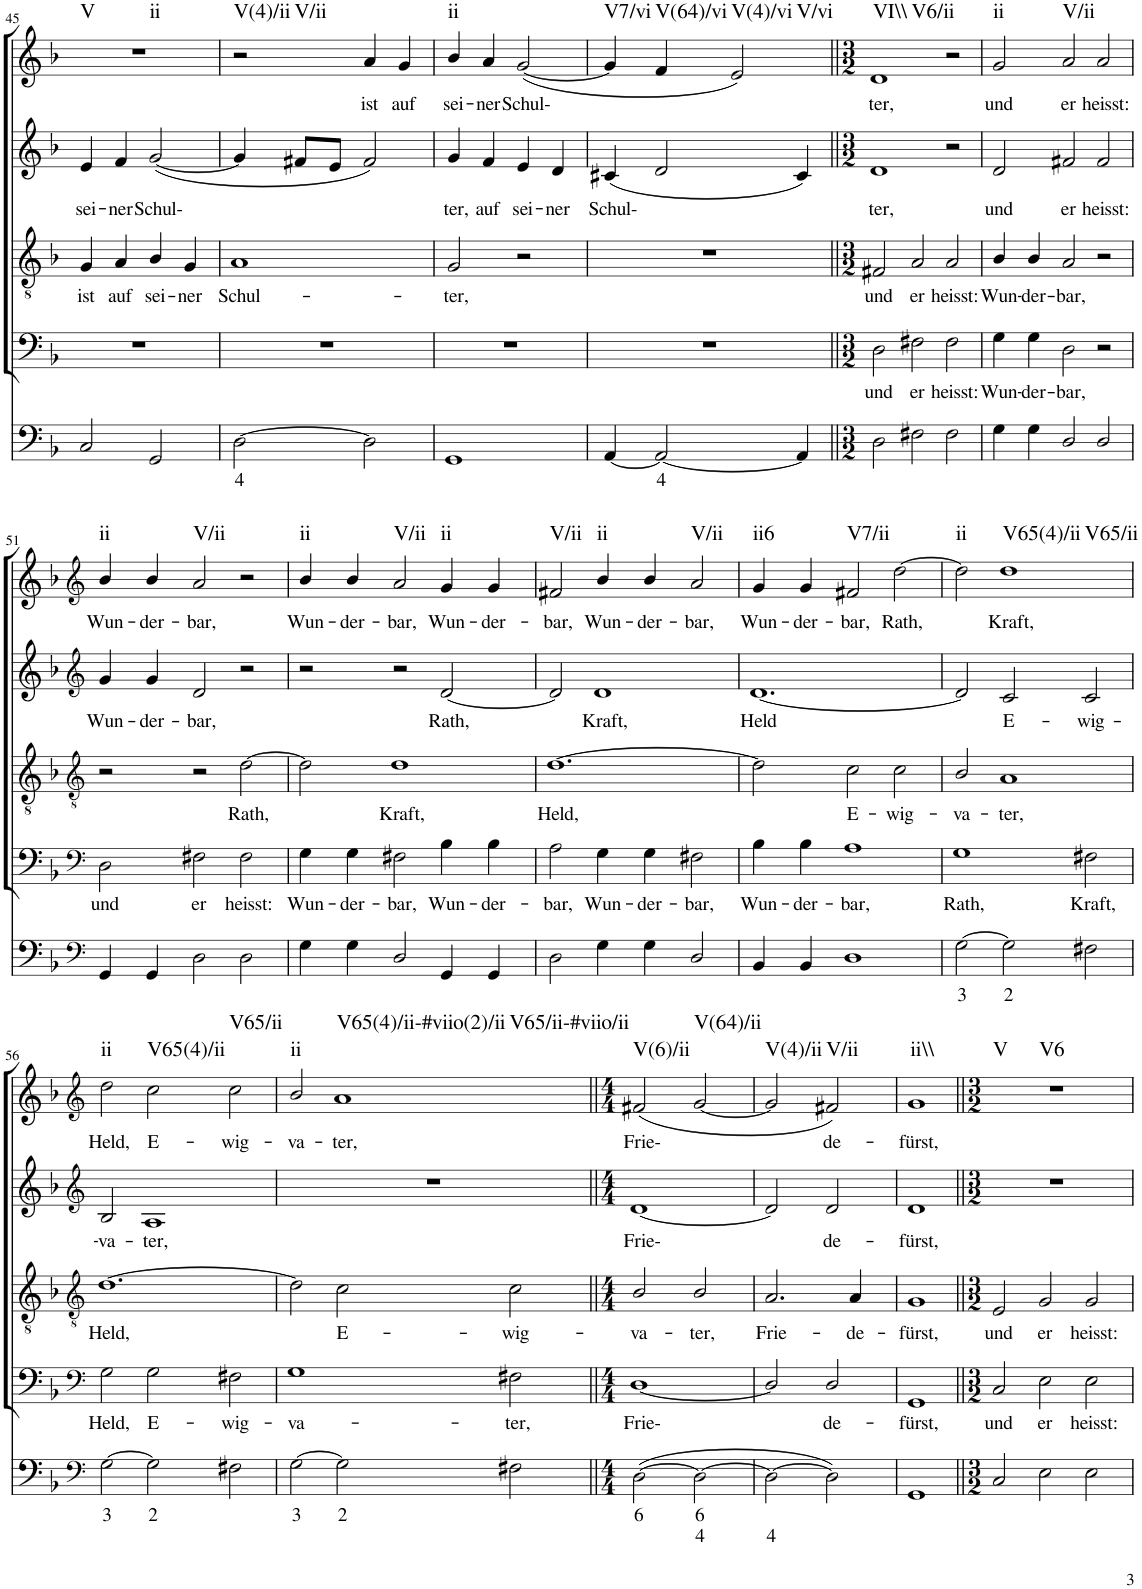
**kern	**text	**text	**kern	**text	**kern	**text	**kern	**text	**kern	**text	**harte
*part5	*part5	*part5	*part4	*part4	*part3	*part3	*part2	*part2	*part1	*part1	*part1
*staff5	*staff5	*staff5	*staff4	*staff4	*staff3	*staff3	*staff2	*staff2	*staff1	*staff1	*
*I"Continuo	*	*	*I"Bass	*	*I"Tenor	*	*I"Alto	*	*I"Soprano	*	*
!!LO:PB:g=z
*clefF4	*	*	*clefF4	*	*clefGv2	*	*clefG2	*	*clefG2	*	*
*k[b-]	*	*	*k[b-]	*	*k[b-]	*	*k[b-]	*	*k[b-]	*	*
*M4/4	*	*	*M4/4	*	*M4/4	*	*M4/4	*	*M4/4	*	*
=45	=45	=45	=45	=45	=45	=45	=45	=45	=45	=45	=45
!	!	!	!	!	!	!LO:LY:b	!	!LO:LY:b	!	!	!LO:H:n=1:kt=V
!	!	!	!	!	!	!	!	!	!	!	!LO:H:n=2:kt=ii
2C/	.	.	1r	.	4G/	ist	4e/	sei-	1r	.	N N
!	!	!	!	!	!	!LO:LY:b	!	!LO:LY:b	!	!	!
.	.	.	.	.	4A/	auf	4f/	ner	.	.	.
!	!	!	!	!	!	!LO:LY:b	!	!LO:LY:b	!	!	!
2GG/	.	.	.	.	4B-/	sei-	([2g/	Schul-	.	.	.
!	!	!	!	!	!	!LO:LY:b	!	!	!	!	!
.	.	.	.	.	4G/	ner	.	.	.	.	.
=46	=46	=46	=46	=46	=46	=46	=46	=46	=46	=46	=46
!	!LO:LY:b	!	!	!	!	!LO:LY:b	!	!	!	!	!LO:H:n=1:kt=V(4)/ii
!	!	!	!	!	!	!	!	!	!	!	!LO:H:n=2:kt=V/ii
[2D\	4	.	1r	.	1A	Schul-	4g/]	.	2r	.	N N
.	.	.	.	.	.	.	8f#X/L	.	.	.	.
.	.	.	.	.	.	.	8e/J	.	.	.	.
!	!	!	!	!	!	!	!	!	!	!LO:LY:b	!
2D\]	.	.	.	.	.	.	2f#/)	.	4a/	ist	.
!	!	!	!	!	!	!	!	!	!	!LO:LY:b	!
.	.	.	.	.	.	.	.	.	4g/	auf	.
=47	=47	=47	=47	=47	=47	=47	=47	=47	=47	=47	=47
!	!	!	!	!	!	!LO:LY:b	!	!LO:LY:b	!	!LO:LY:b	!LO:H:kt=ii
1GG	.	.	1r	.	2G/	ter,	4g/	ter,	4b-/	sei-	N
!	!	!	!	!	!	!	!	!LO:LY:b	!	!LO:LY:b	!
.	.	.	.	.	.	.	4f/	auf	4a/	ner	.
!	!	!	!	!	!	!	!	!LO:LY:b	!	!LO:LY:b	!
.	.	.	.	.	2r	.	4e/	sei-	([2g/	Schul-	.
!	!	!	!	!	!	!	!	!LO:LY:b	!	!	!
.	.	.	.	.	.	.	4d/	ner	.	.	.
=48	=48	=48	=48	=48	=48	=48	=48	=48	=48	=48	=48
!	!	!	!	!	!	!	!	!LO:LY:b	!	!	!LO:H:kt=V7/vi
[4AA/	.	.	1r	.	1r	.	(4c#X/	Schul-	4g/]	.	N
!	!LO:LY:b	!	!	!	!	!	!	!	!	!	!LO:H:kt=V(64)/vi
2AA/_	4	.	.	.	.	.	2d/	.	4f/	.	N
!	!	!	!	!	!	!	!	!	!	!	!LO:H:n=1:kt=V(4)/vi
!	!	!	!	!	!	!	!	!	!	!	!LO:H:n=2:kt=V/vi
.	.	.	.	.	.	.	.	.	2e/)	.	N N
4AA/]	.	.	.	.	.	.	4c#/)	.	.	.	.
=49||	=49||	=49||	=49||	=49||	=49||	=49||	=49||	=49||	=49||	=49||	=49||
*M3/2	*	*	*M3/2	*	*M3/2	*	*M3/2	*	*M3/2	*	*
!	!	!	!	!LO:LY:b	!	!LO:LY:b	!	!LO:LY:b	!	!LO:LY:b	!LO:H:n=1:kt=VI\\
!	!	!	!	!	!	!	!	!	!	!	!LO:H:n=2:kt=V6/ii
2D\	.	.	2D\	und	2F#X/	und	1d	ter,	1d	ter,	N N
!	!	!	!	!LO:LY:b	!	!LO:LY:b	!	!	!	!	!
2F#X\	.	.	2F#X\	er	2A/	er	.	.	.	.	.
!	!	!	!	!LO:LY:b	!	!LO:LY:b	!	!	!	!	!
2F#\	.	.	2F#\	heisst:	2A/	heisst:	2r	.	2r	.	.
=50	=50	=50	=50	=50	=50	=50	=50	=50	=50	=50	=50
!	!	!	!	!LO:LY:b	!	!LO:LY:b	!	!LO:LY:b	!	!LO:LY:b	!LO:H:kt=ii
4G\	.	.	4G\	Wun-	4B-/	Wun-	2d/	und	2g/	und	N
!	!	!	!	!LO:LY:b	!	!LO:LY:b	!	!	!	!	!
4G\	.	.	4G\	der-	4B-/	der-	.	.	.	.	.
!	!	!	!	!LO:LY:b	!	!LO:LY:b	!	!LO:LY:b	!	!LO:LY:b	!LO:H:kt=V/ii
2D/	.	.	2D\	bar,	2A/	bar,	2f#X/	er	2a/	er	N
!	!	!	!	!	!	!	!	!LO:LY:b	!	!LO:LY:b	!
2D/	.	.	2r	.	2r	.	2f#/	heisst:	2a/	heisst:	.
!!LO:LB:g=z
=51	=51	=51	=51	=51	=51	=51	=51	=51	=51	=51	=51
*clefF4	*	*	*clefF4	*	*clefGv2	*	*clefG2	*	*clefG2	*	*
!	!	!	!	!LO:LY:b	!	!	!	!LO:LY:b	!	!LO:LY:b	!LO:H:kt=ii
4GG/	.	.	2D\	und	2r	.	4g/	Wun-	4b-/	Wun-	N
!	!	!	!	!	!	!	!	!LO:LY:b	!	!LO:LY:b	!
4GG/	.	.	.	.	.	.	4g/	der-	4b-/	der-	.
!	!	!	!	!LO:LY:b	!	!	!	!LO:LY:b	!	!LO:LY:b	!LO:H:kt=V/ii
2D\	.	.	2F#X\	er	2r	.	2d/	bar,	2a/	bar,	N
!	!	!	!	!LO:LY:b	!	!LO:LY:b	!	!	!	!	!
2D\	.	.	2F#\	heisst:	[2d\	Rath,	2r	.	2r	.	.
=52	=52	=52	=52	=52	=52	=52	=52	=52	=52	=52	=52
!	!	!	!	!LO:LY:b	!	!	!	!	!	!LO:LY:b	!LO:H:kt=ii
4G\	.	.	4G\	Wun-	2d\]	.	2r	.	4b-/	Wun-	N
!	!	!	!	!LO:LY:b	!	!	!	!	!	!LO:LY:b	!
4G\	.	.	4G\	der-	.	.	.	.	4b-/	der-	.
!	!	!	!	!LO:LY:b	!	!LO:LY:b	!	!	!	!LO:LY:b	!LO:H:kt=V/ii
2D/	.	.	2F#X\	bar,	1d	Kraft,	2r	.	2a/	bar,	N
!	!	!	!	!LO:LY:b	!	!	!	!LO:LY:b	!	!LO:LY:b	!LO:H:kt=ii
4GG/	.	.	4B-\	Wun-	.	.	[2d/	Rath,	4g/	Wun-	N
!	!	!	!	!LO:LY:b	!	!	!	!	!	!LO:LY:b	!
4GG/	.	.	4B-\	der-	.	.	.	.	4g/	der-	.
=53	=53	=53	=53	=53	=53	=53	=53	=53	=53	=53	=53
!	!	!	!	!LO:LY:b	!	!LO:LY:b	!	!	!	!LO:LY:b	!LO:H:kt=V/ii
2D\	.	.	2A\	bar,	[1.d	Held,	2d/]	.	2f#X/	bar,	N
!	!	!	!	!LO:LY:b	!	!	!	!LO:LY:b	!	!LO:LY:b	!LO:H:kt=ii
4G\	.	.	4G\	Wun-	.	.	1d	Kraft,	4b-/	Wun-	N
!	!	!	!	!LO:LY:b	!	!	!	!	!	!LO:LY:b	!
4G\	.	.	4G\	der-	.	.	.	.	4b-/	der-	.
!	!	!	!	!LO:LY:b	!	!	!	!	!	!LO:LY:b	!LO:H:kt=V/ii
2D/	.	.	2F#X\	bar,	.	.	.	.	2a/	bar,	N
=54	=54	=54	=54	=54	=54	=54	=54	=54	=54	=54	=54
!	!	!	!	!LO:LY:b	!	!	!	!LO:LY:b	!	!LO:LY:b	!LO:H:kt=ii6
4BB-/	.	.	4B-\	Wun-	2d\]	.	[1.d	Held	4g/	Wun-	N
!	!	!	!	!LO:LY:b	!	!	!	!	!	!LO:LY:b	!
4BB-/	.	.	4B-\	der-	.	.	.	.	4g/	der-	.
!	!	!	!	!LO:LY:b	!	!LO:LY:b	!	!	!	!LO:LY:b	!LO:H:kt=V7/ii
1D	.	.	1A	bar,	2c\	E-	.	.	2f#X/	bar,	N
!	!	!	!	!	!	!LO:LY:b	!	!	!	!LO:LY:b	!
.	.	.	.	.	2c\	wig-	.	.	[2dd\	Rath,	.
=55	=55	=55	=55	=55	=55	=55	=55	=55	=55	=55	=55
!	!LO:LY:b	!	!	!LO:LY:b	!	!LO:LY:b	!	!	!	!	!LO:H:kt=ii
[2G\	3	.	1G	Rath,	2B-/	va-	2d/]	.	2dd\]	.	N
!	!LO:LY:b	!	!	!	!	!LO:LY:b	!	!LO:LY:b	!	!LO:LY:b	!LO:H:n=1:kt=V65(4)/ii
!	!	!	!	!	!	!	!	!	!	!	!LO:H:n=2:kt=V65/ii
2G\]	2	.	.	.	1A	ter,	2c/	E-	1dd	Kraft,	N N
!	!	!	!	!LO:LY:b	!	!	!	!LO:LY:b	!	!	!
2F#X\	.	.	2F#X\	Kraft,	.	.	2c/	wig-	.	.	.
!!LO:LB:g=z
=56	=56	=56	=56	=56	=56	=56	=56	=56	=56	=56	=56
*clefF4	*	*	*clefF4	*	*clefGv2	*	*clefG2	*	*clefG2	*	*
!	!LO:LY:b	!	!	!LO:LY:b	!	!LO:LY:b	!	!LO:LY:b	!	!LO:LY:b	!LO:H:kt=ii
[2G\	3	.	2G\	Held,	[1.d	Held,	2B-/	va-	2dd\	Held,	N
!	!LO:LY:b	!	!	!LO:LY:b	!	!	!	!LO:LY:b	!	!LO:LY:b	!LO:H:kt=V65(4)/ii
2G\]	2	.	2G\	E-	.	.	1A	ter,	2cc\	E-	N
!	!	!	!	!LO:LY:b	!	!	!	!	!	!LO:LY:b	!LO:H:kt=V65/ii
2F#X\	.	.	2F#X\	wig-	.	.	.	.	2cc\	wig-	N
=57	=57	=57	=57	=57	=57	=57	=57	=57	=57	=57	=57
!	!LO:LY:b	!	!	!LO:LY:b	!	!	!	!	!	!LO:LY:b	!LO:H:kt=ii
[2G\	3	.	1G	va-	2d\]	.	1.r	.	2b-/	va-	N
!	!LO:LY:b	!	!	!	!	!LO:LY:b	!	!	!	!LO:LY:b	!LO:H:n=1:kt=V65(4)/ii-#viio(2)/ii
!	!	!	!	!	!	!	!	!	!	!	!LO:H:n=2:kt=V65/ii-#viio/ii
2G\]	2	.	.	.	2c\	E-	.	.	1a	ter,	N N
!	!	!	!	!LO:LY:b	!	!LO:LY:b	!	!	!	!	!
2F#X\	.	.	2F#X\	ter,	2c\	wig-	.	.	.	.	.
=58||	=58||	=58||	=58||	=58||	=58||	=58||	=58||	=58||	=58||	=58||	=58||
*M4/4	*	*	*M4/4	*	*M4/4	*	*M4/4	*	*M4/4	*	*
!	!LO:LY:b	!	!	!LO:LY:b	!	!LO:LY:b	!	!LO:LY:b	!	!LO:LY:b	!LO:H:kt=V(6)/ii
([2D\	6	.	[1D	Frie-	2B-/	va-	[1d	Frie-	(2f#X/	Frie-	N
!	!LO:LY:b	!LO:LY:b	!	!	!	!LO:LY:b	!	!	!	!	!LO:H:kt=V(64)/ii
2D\_	6	4	.	.	2B-/	ter,	.	.	[2g/	.	N
=59	=59	=59	=59	=59	=59	=59	=59	=59	=59	=59	=59
!	!	!LO:LY:b	!	!	!	!LO:LY:b	!	!	!	!	!LO:H:kt=V(4)/ii
2D\_	.	4	2D/]	.	2.A/	Frie-	2d/]	.	2g/]	.	N
!	!	!	!	!LO:LY:b	!	!	!	!LO:LY:b	!	!LO:LY:b	!LO:H:kt=V/ii
2D\])	.	.	2D/	de-	.	.	2d/	de-	2f#X/)	de-	N
!	!	!	!	!	!	!LO:LY:b	!	!	!	!	!
.	.	.	.	.	4A/	de-	.	.	.	.	.
=60	=60	=60	=60	=60	=60	=60	=60	=60	=60	=60	=60
!	!	!	!	!LO:LY:b	!	!LO:LY:b	!	!LO:LY:b	!	!LO:LY:b	!LO:H:kt=ii\\
1GG	.	.	1GG	fürst,	1G	fürst,	1d	fürst,	1g	fürst,	N
=61||	=61||	=61||	=61||	=61||	=61||	=61||	=61||	=61||	=61||	=61||	=61||
*M3/2	*	*	*M3/2	*	*M3/2	*	*M3/2	*	*M3/2	*	*
!	!	!	!	!LO:LY:b	!	!LO:LY:b	!	!	!	!	!LO:H:n=1:kt=V
!	!	!	!	!	!	!	!	!	!	!	!LO:H:n=2:kt=V6
2C/	.	.	2C/	und	2E/	und	1.r	.	1.r	.	N N
!	!	!	!	!LO:LY:b	!	!LO:LY:b	!	!	!	!	!
2E\	.	.	2E\	er	2G/	er	.	.	.	.	.
!	!	!	!	!LO:LY:b	!	!LO:LY:b	!	!	!	!	!
2E\	.	.	2E\	heisst:	2G/	heisst:	.	.	.	.	.
=	=	=	=	=	=	=	=	=	=	=	=
*-	*-	*-	*-	*-	*-	*-	*-	*-	*-	*-	*-
